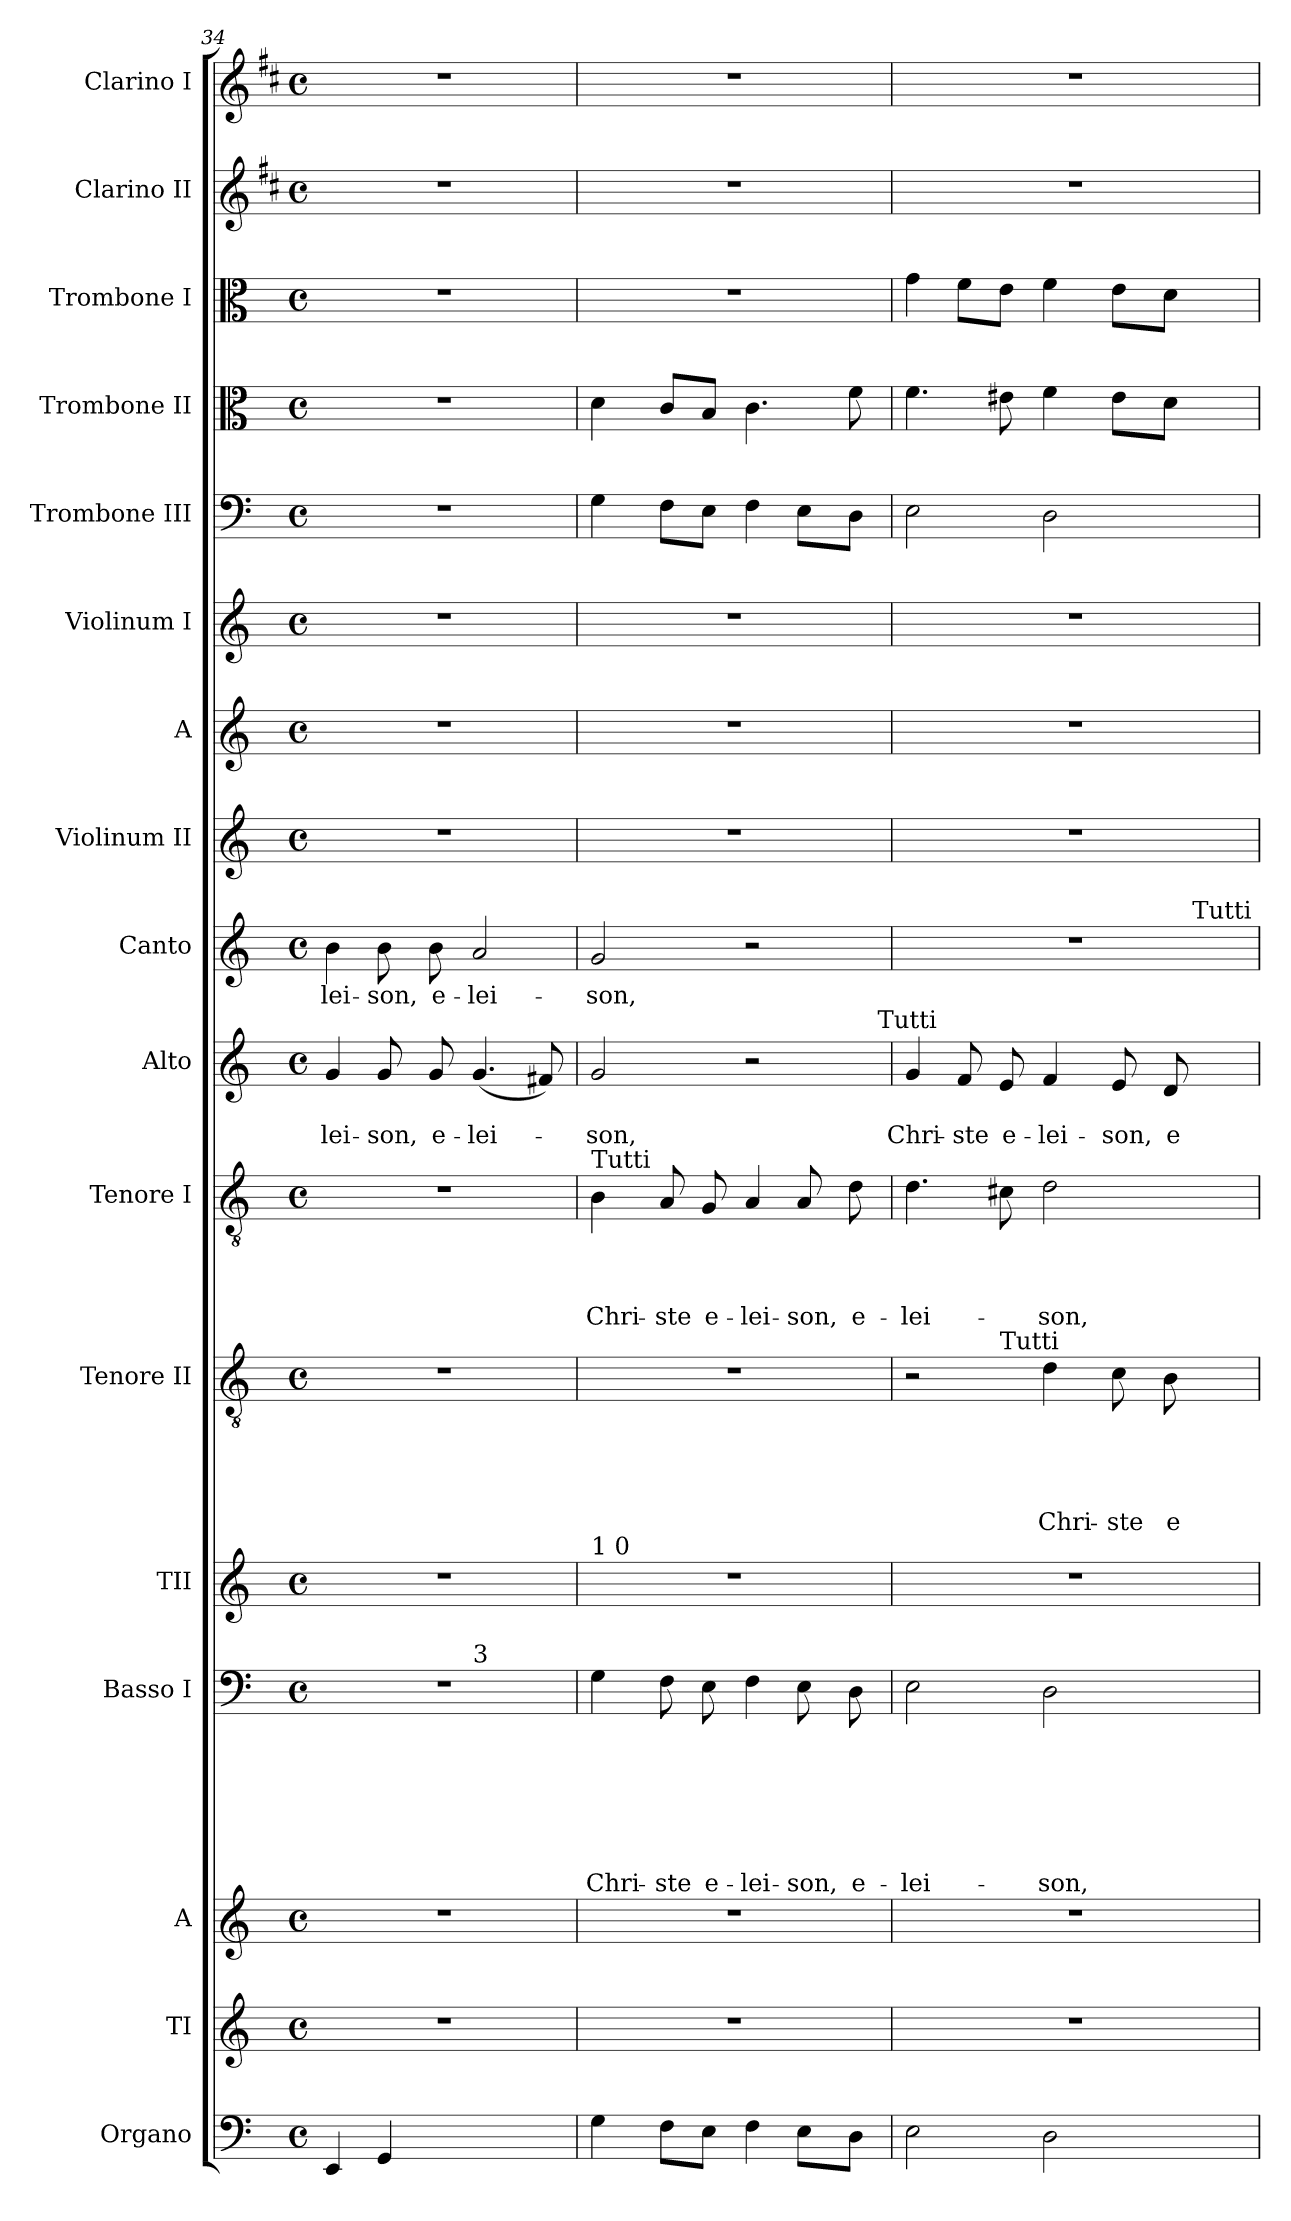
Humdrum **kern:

**kern	**kern	**kern	**kern	**text	**text	**text	**text	**text	**text	**text	**kern	**kern	**text	**text	**text	**text	**text	**kern	**text	**text	**text	**text	**kern	**text	**text	**kern	**text	**kern	**kern	**kern	**kern	**kern	**kern	**kern	**kern
*part17	*part16	*part15	*part14	*part14	*part14	*part14	*part14	*part14	*part14	*part14	*part13	*part12	*part12	*part12	*part12	*part12	*part12	*part11	*part11	*part11	*part11	*part11	*part10	*part10	*part10	*part9	*part9	*part8	*part7	*part6	*part5	*part4	*part3	*part2	*part1
*staff17	*staff16	*staff15	*staff14	*staff14	*staff14	*staff14	*staff14	*staff14	*staff14	*staff14	*staff13	*staff12	*staff12	*staff12	*staff12	*staff12	*staff12	*staff11	*staff11	*staff11	*staff11	*staff11	*staff10	*staff10	*staff10	*staff9	*staff9	*staff8	*staff7	*staff6	*staff5	*staff4	*staff3	*staff2	*staff1
*I"Organo	*I"TI	*I"A	*I"Basso I	*	*	*	*	*	*	*	*I"TII	*I"Tenore II	*	*	*	*	*	*I"Tenore I	*	*	*	*	*I"Alto	*	*	*I"Canto	*	*I"Violinum II	*I"A	*I"Violinum I	*I"Trombone III	*I"Trombone II	*I"Trombone I	*I"Clarino II	*I"Clarino I
*I'O	*I'TI	*I'A	*I'B I	*	*	*	*	*	*	*	*I'TII	*I'TII	*	*	*	*	*	*I'TI	*	*	*	*	*I'A	*	*	*I'C	*	*I'V II	*I'A	*I'V I	*I'Trb III	*I'Trb II	*I'Trb I	*I'Cla II	*I'Cla I
*clefF4	*clefG2	*clefG2	*clefF4	*	*	*	*	*	*	*	*clefG2	*clefGv2	*	*	*	*	*	*clefGv2	*	*	*	*	*clefG2	*	*	*clefG2	*	*clefG2	*clefG2	*clefG2	*clefF4	*clefC3	*clefC3	*clefG2	*clefG2
*	*	*	*	*	*	*	*	*	*	*	*	*	*	*	*	*	*	*	*	*	*	*	*	*	*	*	*	*	*	*	*	*	*	*ITrd1c2	*ITrd1c2
*k[]	*k[]	*k[]	*k[]	*	*	*	*	*	*	*	*k[]	*k[]	*	*	*	*	*	*k[]	*	*	*	*	*k[]	*	*	*k[]	*	*k[]	*k[]	*k[]	*k[]	*k[]	*k[]	*k[]	*k[]
*C:	*C:	*C:	*C:	*	*	*	*	*	*	*	*C:	*C:	*	*	*	*	*	*C:	*	*	*	*	*C:	*	*	*C:	*	*C:	*C:	*C:	*C:	*C:	*C:	*C:	*C:
*M4/4	*M4/4	*M4/4	*M4/4	*	*	*	*	*	*	*	*M4/4	*M4/4	*	*	*	*	*	*M4/4	*	*	*	*	*M4/4	*	*	*M4/4	*	*M4/4	*M4/4	*M4/4	*M4/4	*M4/4	*M4/4	*M4/4	*M4/4
*met(c)	*met(c)	*met(c)	*met(c)	*	*	*	*	*	*	*	*met(c)	*met(c)	*	*	*	*	*	*met(c)	*	*	*	*	*met(c)	*	*	*met(c)	*	*met(c)	*met(c)	*met(c)	*met(c)	*met(c)	*met(c)	*met(c)	*met(c)
=34	=34	=34	=34	=34	=34	=34	=34	=34	=34	=34	=34	=34	=34	=34	=34	=34	=34	=34	=34	=34	=34	=34	=34	=34	=34	=34	=34	=34	=34	=34	=34	=34	=34	=34	=34
!	!	!	!	!	!	!	!	!	!	!	!	!	!	!	!	!	!	!	!	!	!	!	!	!	!LO:LY:b	!	!LO:LY:b	!	!	!	!	!	!	!	!
*	*	*	*^	*	*	*	*	*	*	*	*	*	*	*	*	*	*	*	*	*	*	*	*	*	*	*	*	*	*	*	*	*	*	*	*
4EE</	1r	1r	1r	2ryy	.	.	.	.	.	.	.	1r	1r	.	.	.	.	.	1r	.	.	.	.	4g/	.	-lei-	4b\	-lei-	1r	1r	1r	1r	1r	1r	1r	1r
!	!	!	!	!	!	!	!	!	!	!	!	!	!	!	!	!	!	!	!	!	!	!	!	!	!	!LO:LY:b	!	!LO:LY:b	!	!	!	!	!	!	!	!
4GG/	.	.	.	.	.	.	.	.	.	.	.	.	.	.	.	.	.	.	.	.	.	.	.	8g/	.	-son,	8b\	-son,	.	.	.	.	.	.	.	.
!	!	!	!	!	!	!	!	!	!	!	!	!	!	!	!	!	!	!	!	!	!	!	!	!	!	!LO:LY:b	!	!LO:LY:b	!	!	!	!	!	!	!	!
.	.	.	.	.	.	.	.	.	.	.	.	.	.	.	.	.	.	.	.	.	.	.	.	8g/	.	e-	8b\	e-	.	.	.	.	.	.	.	.
!	!	!	!	!LO:TX:a:t=3	!	!	!	!	!	!	!	!	!	!	!	!	!	!	!	!	!	!	!	!	!	!	!	!	!	!	!	!	!	!	!	!
!	!	!	!	!	!	!	!	!	!	!	!	!	!	!	!	!	!	!	!	!	!	!	!	!	!	!LO:LY:b	!	!LO:LY:b	!	!	!	!	!	!	!	!
2ryy	.	.	.	2ryy	.	.	.	.	.	.	.	.	.	.	.	.	.	.	.	.	.	.	.	(<4.g/	.	-lei-	2a/	-lei-	.	.	.	.	.	.	.	.
.	.	.	.	.	.	.	.	.	.	.	.	.	.	.	.	.	.	.	.	.	.	.	.	8f#X/)	.	.	.	.	.	.	.	.	.	.	.	.
!!LO:PB:g=z
=35	=35	=35	=35	=35	=35	=35	=35	=35	=35	=35	=35	=35	=35	=35	=35	=35	=35	=35	=35	=35	=35	=35	=35	=35	=35	=35	=35	=35	=35	=35	=35	=35	=35	=35	=35	=35
!	!	!	!	!	!	!	!	!	!	!	!	!	!	!	!	!	!	!	!LO:TX:a:t=Tutti	!	!	!	!	!	!	!	!	!	!	!	!	!	!	!	!	!
!	!	!	!	!	!	!	!	!	!	!	!	!LO:TX:a:t=1 0	!	!	!	!	!	!	!	!	!	!	!	!	!	!	!	!	!	!	!	!	!	!	!	!
!	!	!	!LO:TX:a:t=Tutti	!	!	!	!	!	!	!	!	!	!	!	!	!	!	!	!	!	!	!	!	!	!	!	!	!	!	!	!	!	!	!	!	!
!	!	!	!	!	!	!	!	!	!	!	!LO:LY:b	!	!	!	!	!	!	!	!	!	!	!	!LO:LY:b	!	!	!LO:LY:b	!	!LO:LY:b	!	!	!	!	!	!	!	!
*	*	*	*v	*v	*	*	*	*	*	*	*	*	*	*	*	*	*	*	*	*	*	*	*	*^	*	*	*	*	*	*	*	*	*	*	*	*
4G\	1r	1r	4G\	.	.	.	.	.	.	Chri-	1r	1r	.	.	.	.	.	4B\	.	.	.	Chri-	2g/	2ryy	.	-son,	2g/	-son,	1r	1r	1r	4G\	4d\	1r	1r	1r
!	!	!	!	!	!	!	!	!	!	!LO:LY:b:rj	!	!	!	!	!	!	!	!	!	!	!	!LO:LY:b:rj	!	!	!	!	!	!	!	!	!	!	!	!	!	!
8F\L	.	.	8F\	.	.	.	.	.	.	-ste	.	.	.	.	.	.	.	8A/	.	.	.	-ste	.	.	.	.	.	.	.	.	.	8F\L	8c/L	.	.	.
!	!	!	!	!	!	!	!	!	!	!LO:LY:b	!	!	!	!	!	!	!	!	!	!	!	!LO:LY:b	!	!	!	!	!	!	!	!	!	!	!	!	!	!
8E\J	.	.	8E\	.	.	.	.	.	.	e-	.	.	.	.	.	.	.	8G/	.	.	.	e-	.	.	.	.	.	.	.	.	.	8E\J	8B/J	.	.	.
!	!	!	!	!	!	!	!	!	!	!LO:LY:b	!	!	!	!	!	!	!	!	!	!	!	!LO:LY:b	!	!	!	!	!	!	!	!	!	!	!	!	!	!
4F\	.	.	4F\	.	.	.	.	.	.	-lei-	.	.	.	.	.	.	.	4A/	.	.	.	-lei-	2r	4...ryy	.	.	2r	.	.	.	.	4F\	4.c\	.	.	.
!	!	!	!	!	!	!	!	!	!	!LO:LY:b	!	!	!	!	!	!	!	!	!	!	!	!LO:LY:b	!	!	!	!	!	!	!	!	!	!	!	!	!	!
8E\L	.	.	8E\	.	.	.	.	.	.	-son,	.	.	.	.	.	.	.	8A/	.	.	.	-son,	.	.	.	.	.	.	.	.	.	8E\L	.	.	.	.
!	!	!	!	!	!	!	!	!	!	!LO:LY:b	!	!	!	!	!	!	!	!	!	!	!	!LO:LY:b	!	!	!	!	!	!	!	!	!	!	!	!	!	!
8D\J	.	.	8D\	.	.	.	.	.	.	e-	.	.	.	.	.	.	.	8d\	.	.	.	e-	.	.	.	.	.	.	.	.	.	8D\J	8f\	.	.	.
!	!	!	!	!	!	!	!	!	!	!	!	!	!	!	!	!	!	!	!	!	!	!	!	!LO:TX:a:t=Tutti	!	!	!	!	!	!	!	!	!	!	!	!
.	.	.	.	.	.	.	.	.	.	.	.	.	.	.	.	.	.	.	.	.	.	.	.	32ryy	.	.	.	.	.	.	.	.	.	.	.	.
=36	=36	=36	=36	=36	=36	=36	=36	=36	=36	=36	=36	=36	=36	=36	=36	=36	=36	=36	=36	=36	=36	=36	=36	=36	=36	=36	=36	=36	=36	=36	=36	=36	=36	=36	=36	=36
!	!	!	!	!	!	!	!	!	!	!LO:LY:b	!	!	!	!	!	!	!	!	!	!	!	!LO:LY:b	!	!	!	!LO:LY:b	!	!	!	!	!	!	!	!	!	!
*	*	*	*	*	*	*	*	*	*	*	*	*^	*	*	*	*	*	*	*	*	*	*	*v	*v	*	*	*^	*	*	*	*	*	*	*	*	*
2E\	1r	1r	2E\	.	.	.	.	.	.	-lei-	1r	2r	4.ryy	.	.	.	.	.	4.d\	.	.	.	-lei-	4g/	.	Chri-	1r	2ryy	.	1r	1r	1r	2E\	4.f\	4g\	1r	1r
!	!	!	!	!	!	!	!	!	!	!	!	!	!	!	!	!	!	!	!	!	!	!	!	!	!	!LO:LY:b	!	!	!	!	!	!	!	!	!	!	!
.	.	.	.	.	.	.	.	.	.	.	.	.	.	.	.	.	.	.	.	.	.	.	.	8f/	.	-ste	.	.	.	.	.	.	.	.	8f\L	.	.
!	!	!	!	!	!	!	!	!	!	!	!	!	!LO:TX:a:t=Tutti	!	!	!	!	!	!	!	!	!	!	!	!	!	!	!	!	!	!	!	!	!	!	!	!
!	!	!	!	!	!	!	!	!	!	!	!	!	!	!	!	!	!	!	!	!	!	!	!	!	!	!LO:LY:b	!	!	!	!	!	!	!	!	!	!	!
.	.	.	.	.	.	.	.	.	.	.	.	.	2ryy	.	.	.	.	.	8c#X\	.	.	.	.	8e/	.	e-	.	.	.	.	.	.	.	8e#X\	8e\J	.	.
!	!	!	!	!	!	!	!	!	!	!LO:LY:b	!	!	!	!	!	!	!	!LO:LY:b	!	!	!	!	!LO:LY:b	!	!	!LO:LY:b	!	!	!	!	!	!	!	!	!	!	!
2D>\	.	.	2D\	.	.	.	.	.	.	-son,	.	4d\	.	.	.	.	.	Chri-	2d\	.	.	.	-son,	4f/	.	-lei-	.	4...ryy	.	.	.	.	2D\	4f\	4f\	.	.
!	!	!	!	!	!	!	!	!	!	!	!	!	!	!	!	!	!	!LO:LY:b	!	!	!	!	!	!	!	!LO:LY:b	!	!	!	!	!	!	!	!	!	!	!
.	.	.	.	.	.	.	.	.	.	.	.	8c\	.	.	.	.	.	-ste	.	.	.	.	.	8e/	.	-son,	.	.	.	.	.	.	.	8e#\L	8e\L	.	.
!	!	!	!	!	!	!	!	!	!	!	!	!	!	!	!	!	!	!LO:LY:b	!	!	!	!	!	!	!	!LO:LY:b	!	!	!	!	!	!	!	!	!	!	!
.	.	.	.	.	.	.	.	.	.	.	.	8B\	8ryy	.	.	.	.	e-	.	.	.	.	.	8d/	.	e-	.	.	.	.	.	.	.	8d\J	8d\J	.	.
!	!	!	!	!	!	!	!	!	!	!	!	!	!	!	!	!	!	!	!	!	!	!	!	!	!	!	!	!LO:TX:a:t=Tutti	!	!	!	!	!	!	!	!	!
.	.	.	.	.	.	.	.	.	.	.	.	.	.	.	.	.	.	.	.	.	.	.	.	.	.	.	.	32ryy	.	.	.	.	.	.	.	.	.
*	*	*	*	*	*	*	*	*	*	*	*	*v	*v	*	*	*	*	*	*	*	*	*	*	*	*	*	*v	*v	*	*	*	*	*	*	*	*	*
=	=	=	=	=	=	=	=	=	=	=	=	=	=	=	=	=	=	=	=	=	=	=	=	=	=	=	=	=	=	=	=	=	=	=	=
*-	*-	*-	*-	*-	*-	*-	*-	*-	*-	*-	*-	*-	*-	*-	*-	*-	*-	*-	*-	*-	*-	*-	*-	*-	*-	*-	*-	*-	*-	*-	*-	*-	*-	*-	*-
